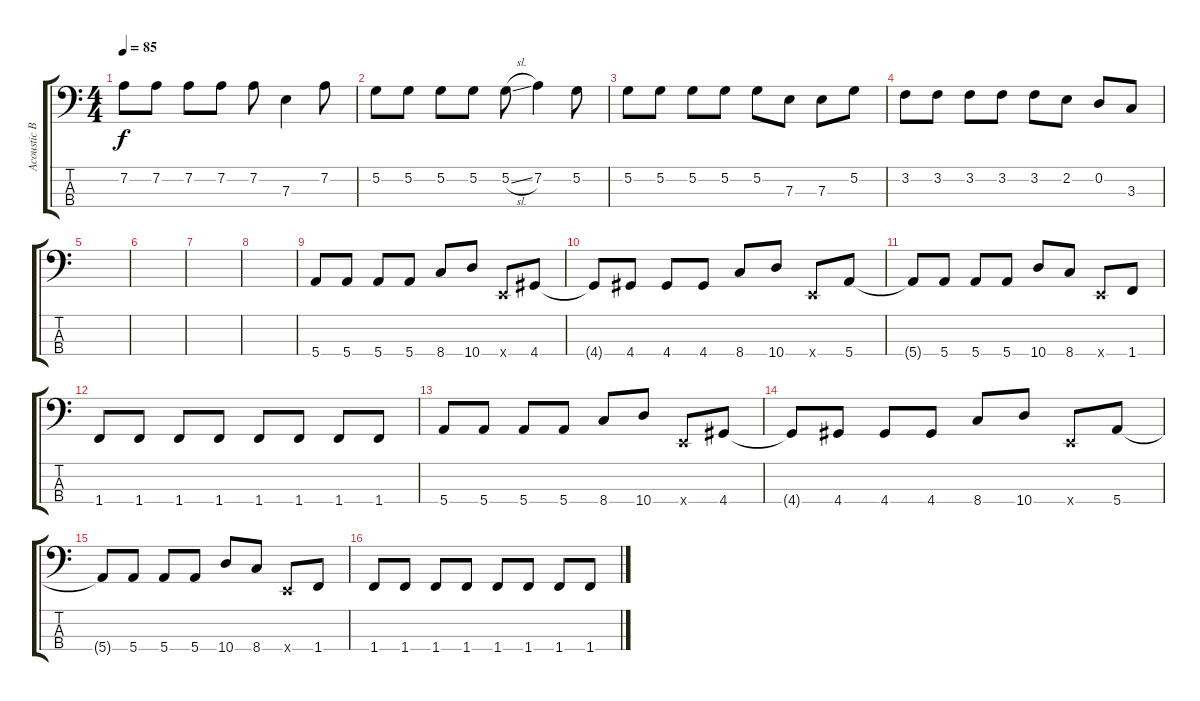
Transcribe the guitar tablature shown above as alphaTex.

\track ("Acoustic Bass" "Acoustic B") {instrument acousticbass}
\staff {score tabs}
\tuning (G2 D2 A1 E1) {hide}
\ts (4 4)
\tempo 85
\clef f4
\ks c
7.2.8{dy f} 7.2.8 7.2.8 7.2.8 7.2.8 7.3.4 7.2.8 |
5.2.8 5.2.8 5.2.8 5.2.8 5.2{sl}.8 7.2.4 5.2.8 |
5.2.8 5.2.8 5.2.8 5.2.8 5.2.8 7.3.8 7.3.8 5.2.8 |
3.2.8 3.2.8 3.2.8 3.2.8 3.2.8 2.2.8 0.2.8 3.3.8 |
|
|
|
|
5.4.8 5.4.8 5.4.8 5.4.8 8.4.8 10.4.8 0.4{x}.8 4.4.8 |
4.4{t}.8 4.4.8 4.4.8 4.4.8 8.4.8 10.4.8 0.4{x}.8 5.4.8 |
5.4{t}.8 5.4.8 5.4.8 5.4.8 10.4.8 8.4.8 0.4{x}.8 1.4.8 |
1.4.8 1.4.8 1.4.8 1.4.8 1.4.8 1.4.8 1.4.8 1.4.8 |
5.4.8 5.4.8 5.4.8 5.4.8 8.4.8 10.4.8 0.4{x}.8 4.4.8 |
4.4{t}.8 4.4.8 4.4.8 4.4.8 8.4.8 10.4.8 0.4{x}.8 5.4.8 |
5.4{t}.8 5.4.8 5.4.8 5.4.8 10.4.8 8.4.8 0.4{x}.8 1.4.8 |
1.4.8 1.4.8 1.4.8 1.4.8 1.4.8 1.4.8 1.4.8 1.4.8
